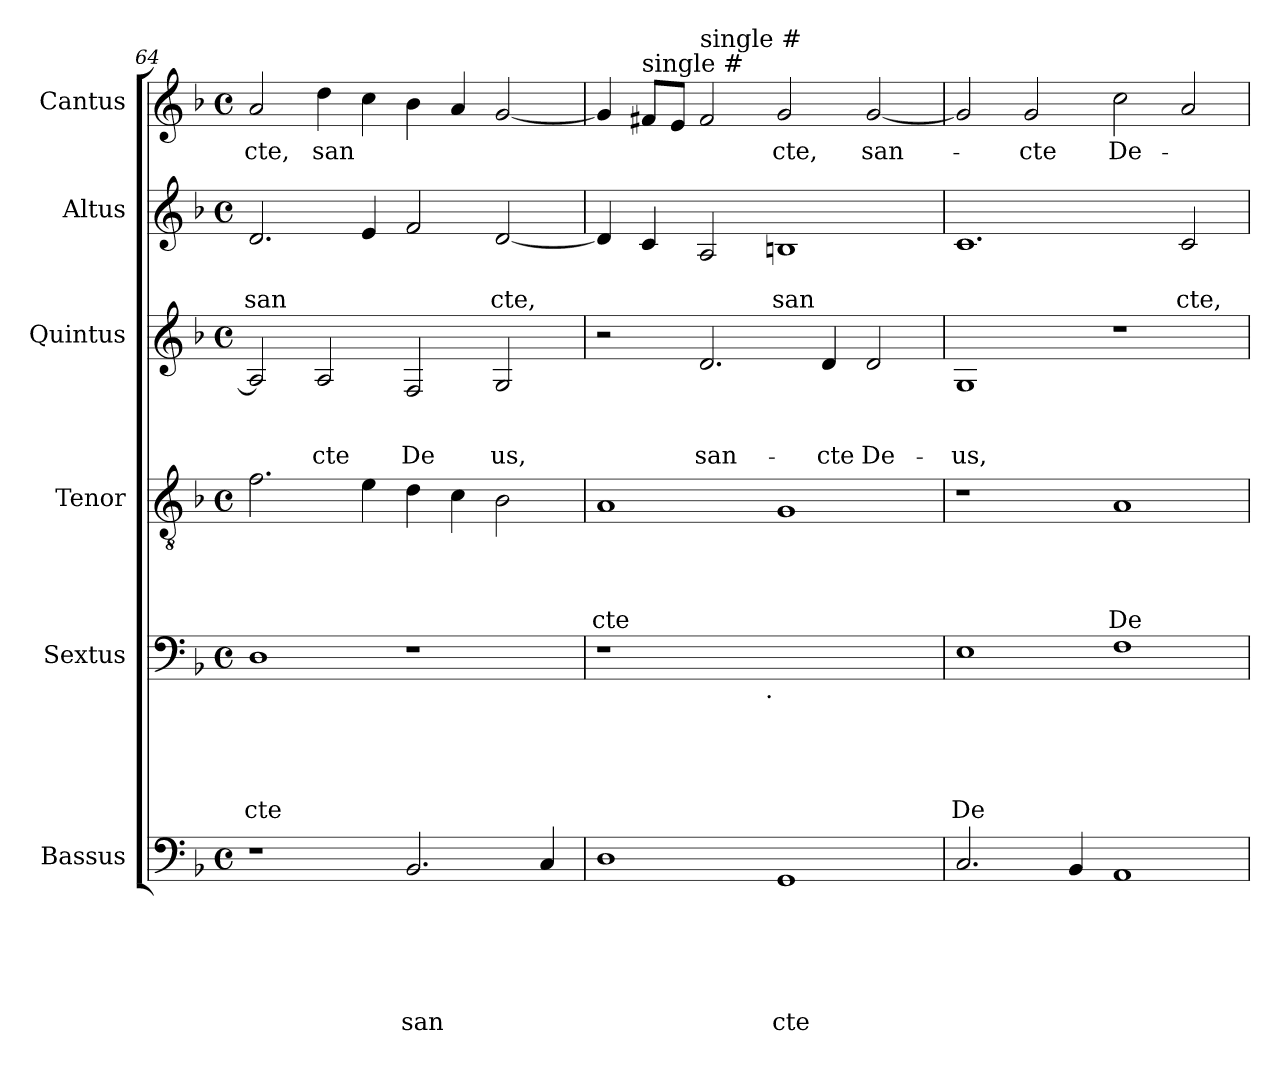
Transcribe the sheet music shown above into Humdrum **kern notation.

**kern	**text	**text	**text	**text	**text	**text	**kern	**text	**text	**text	**text	**text	**kern	**text	**text	**text	**text	**kern	**text	**text	**text	**kern	**text	**text	**kern	**text
*part6	*part6	*part6	*part6	*part6	*part6	*part6	*part5	*part5	*part5	*part5	*part5	*part5	*part4	*part4	*part4	*part4	*part4	*part3	*part3	*part3	*part3	*part2	*part2	*part2	*part1	*part1
*staff6	*staff6	*staff6	*staff6	*staff6	*staff6	*staff6	*staff5	*staff5	*staff5	*staff5	*staff5	*staff5	*staff4	*staff4	*staff4	*staff4	*staff4	*staff3	*staff3	*staff3	*staff3	*staff2	*staff2	*staff2	*staff1	*staff1
*I"Bassus	*	*	*	*	*	*	*I"Sextus	*	*	*	*	*	*I"Tenor	*	*	*	*	*I"Quintus	*	*	*	*I"Altus	*	*	*I"Cantus	*
*clefF4	*	*	*	*	*	*	*clefF4	*	*	*	*	*	*clefGv2	*	*	*	*	*clefG2	*	*	*	*clefG2	*	*	*clefG2	*
*k[b-]	*	*	*	*	*	*	*k[b-]	*	*	*	*	*	*k[b-]	*	*	*	*	*k[b-]	*	*	*	*k[b-]	*	*	*k[b-]	*
*F:	*	*	*	*	*	*	*F:	*	*	*	*	*	*F:	*	*	*	*	*F:	*	*	*	*F:	*	*	*F:	*
*M4/4	*	*	*	*	*	*	*M4/4	*	*	*	*	*	*M4/4	*	*	*	*	*M4/4	*	*	*	*M4/4	*	*	*M4/4	*
*met(c)	*	*	*	*	*	*	*met(c)	*	*	*	*	*	*met(c)	*	*	*	*	*met(c)	*	*	*	*met(c)	*	*	*met(c)	*
=64	=64	=64	=64	=64	=64	=64	=64	=64	=64	=64	=64	=64	=64	=64	=64	=64	=64	=64	=64	=64	=64	=64	=64	=64	=64	=64
!	!	!	!	!	!	!	!	!	!	!	!	!LO:LY:b	!	!	!	!	!	!	!	!	!	!	!	!LO:LY:b	!	!LO:LY:b
1r	.	.	.	.	.	.	1D	.	.	.	.	cte	2.f\	.	.	.	.	2A/]	.	.	.	2.d/	.	san	2a/	cte,
!	!	!	!	!	!	!	!	!	!	!	!	!	!	!	!	!	!	!	!	!	!LO:LY:b	!	!	!	!	!LO:LY:b
.	.	.	.	.	.	.	.	.	.	.	.	.	.	.	.	.	.	2A/	.	.	cte	.	.	.	4dd\	san
.	.	.	.	.	.	.	.	.	.	.	.	.	4e\	.	.	.	.	.	.	.	.	4e/	.	.	4cc\	.
!	!	!	!	!	!	!LO:LY:b	!	!	!	!	!	!	!	!	!	!	!	!	!	!	!LO:LY:b	!	!	!	!	!
2.BB-/	.	.	.	.	.	san	1r	.	.	.	.	.	4d\	.	.	.	.	2F/	.	.	De	2f/	.	.	4b-\	.
.	.	.	.	.	.	.	.	.	.	.	.	.	4c\	.	.	.	.	.	.	.	.	.	.	.	4a/	.
!	!	!	!	!	!	!	!	!	!	!	!	!	!	!	!	!	!	!	!	!	!LO:LY:b	!	!	!LO:LY:b	!	!
.	.	.	.	.	.	.	.	.	.	.	.	.	2B-\	.	.	.	.	2G/	.	.	us,	[>2d/	.	cte,	[>2g/	.
4C/	.	.	.	.	.	.	.	.	.	.	.	.	.	.	.	.	.	.	.	.	.	.	.	.	.	.
!!LO:PB:g=z
=65!	=65!	=65!	=65!	=65!	=65!	=65!	=65!	=65!	=65!	=65!	=65!	=65!	=65!	=65!	=65!	=65!	=65!	=65!	=65!	=65!	=65!	=65!	=65!	=65!	=65!	=65!
!	!	!	!	!	!	!	!	!	!	!	!	!	!	!	!	!	!LO:LY:b	!	!	!	!	!	!	!	!	!
*	*	*	*	*	*	*	*^	*	*	*	*	*	*	*	*	*	*	*	*	*	*	*	*	*	*	*
1D	.	.	.	.	.	.	1r	2ryy	.	.	.	.	.	1A	.	.	.	-cte	2r	.	.	.	4d/]	.	.	4g/]	.
!	!	!	!	!	!	!	!	!	!	!	!	!	!	!	!	!	!	!	!	!	!	!	!	!	!	!LO:TX:a:t=single #	!
.	.	.	.	.	.	.	.	.	.	.	.	.	.	.	.	.	.	.	.	.	.	.	4c/	.	.	8f#/L	.
.	.	.	.	.	.	.	.	.	.	.	.	.	.	.	.	.	.	.	.	.	.	.	.	.	.	8e/J	.
!	!	!	!	!	!	!	!	!	!	!	!	!	!	!	!	!	!	!	!	!	!	!	!	!	!	!LO:TX:a:t=single #	!
!	!	!	!	!	!	!	!	!	!	!	!	!	!	!	!	!	!	!	!	!	!	!LO:LY:b	!	!	!	!	!
.	.	.	.	.	.	.	.	4...ryy	.	.	.	.	.	.	.	.	.	.	2.d/	.	.	san-	2A/	.	.	2f#/	.
!	!	!	!	!	!	!	!	!LO:TX:b:t=.	!	!	!	!	!	!	!	!	!	!	!	!	!	!	!	!	!	!	!
.	.	.	.	.	.	.	.	1ryy	.	.	.	.	.	.	.	.	.	.	.	.	.	.	.	.	.	.	.
!	!	!	!	!	!	!LO:LY:b	!	!	!	!	!	!	!	!	!	!	!	!	!	!	!	!	!	!	!LO:LY:b	!	!LO:LY:b
1GG	.	.	.	.	.	cte	1ryy	.	.	.	.	.	.	1G	.	.	.	.	.	.	.	.	1Bn	.	san	2g/	cte,
!	!	!	!	!	!	!	!	!	!	!	!	!	!	!	!	!	!	!	!	!	!	!LO:LY:b	!	!	!	!	!
.	.	.	.	.	.	.	.	.	.	.	.	.	.	.	.	.	.	.	4d/	.	.	-cte	.	.	.	.	.
!	!	!	!	!	!	!	!	!	!	!	!	!	!	!	!	!	!	!	!	!	!	!LO:LY:b	!	!	!	!	!LO:LY:b
.	.	.	.	.	.	.	.	.	.	.	.	.	.	.	.	.	.	.	2d/	.	.	De-	.	.	.	[<2g/	san-
.	.	.	.	.	.	.	.	32ryy	.	.	.	.	.	.	.	.	.	.	.	.	.	.	.	.	.	.	.
=66!	=66!	=66!	=66!	=66!	=66!	=66!	=66!	=66!	=66!	=66!	=66!	=66!	=66!	=66!	=66!	=66!	=66!	=66!	=66!	=66!	=66!	=66!	=66!	=66!	=66!	=66!	=66!
!	!	!	!	!	!	!	!	!	!	!	!	!	!LO:LY:b	!	!	!	!	!	!	!	!	!LO:LY:b	!	!	!	!	!
*	*	*	*	*	*	*	*v	*v	*	*	*	*	*	*	*	*	*	*	*	*	*	*	*	*	*	*	*
2.C/	.	.	.	.	.	.	1E	.	.	.	.	De	1r	.	.	.	.	1G	.	.	-us,	1.c	.	.	2g/]	.
!	!	!	!	!	!	!	!	!	!	!	!	!	!	!	!	!	!	!	!	!	!	!	!	!	!	!LO:LY:b
.	.	.	.	.	.	.	.	.	.	.	.	.	.	.	.	.	.	.	.	.	.	.	.	.	2g/	-cte
4BB-/	.	.	.	.	.	.	.	.	.	.	.	.	.	.	.	.	.	.	.	.	.	.	.	.	.	.
!	!	!	!	!	!	!	!	!	!	!	!	!	!	!	!	!	!LO:LY:b	!	!	!	!	!	!	!	!	!LO:LY:b
1AA	.	.	.	.	.	.	1F	.	.	.	.	.	1A	.	.	.	De-	1r	.	.	.	.	.	.	2cc\	De-
!	!	!	!	!	!	!	!	!	!	!	!	!	!	!	!	!	!	!	!	!	!	!	!	!LO:LY:b	!	!
.	.	.	.	.	.	.	.	.	.	.	.	.	.	.	.	.	.	.	.	.	.	2c/	.	cte,	2a/	.
=!	=!	=!	=!	=!	=!	=!	=!	=!	=!	=!	=!	=!	=!	=!	=!	=!	=!	=!	=!	=!	=!	=!	=!	=!	=!	=!
*-	*-	*-	*-	*-	*-	*-	*-	*-	*-	*-	*-	*-	*-	*-	*-	*-	*-	*-	*-	*-	*-	*-	*-	*-	*-	*-
